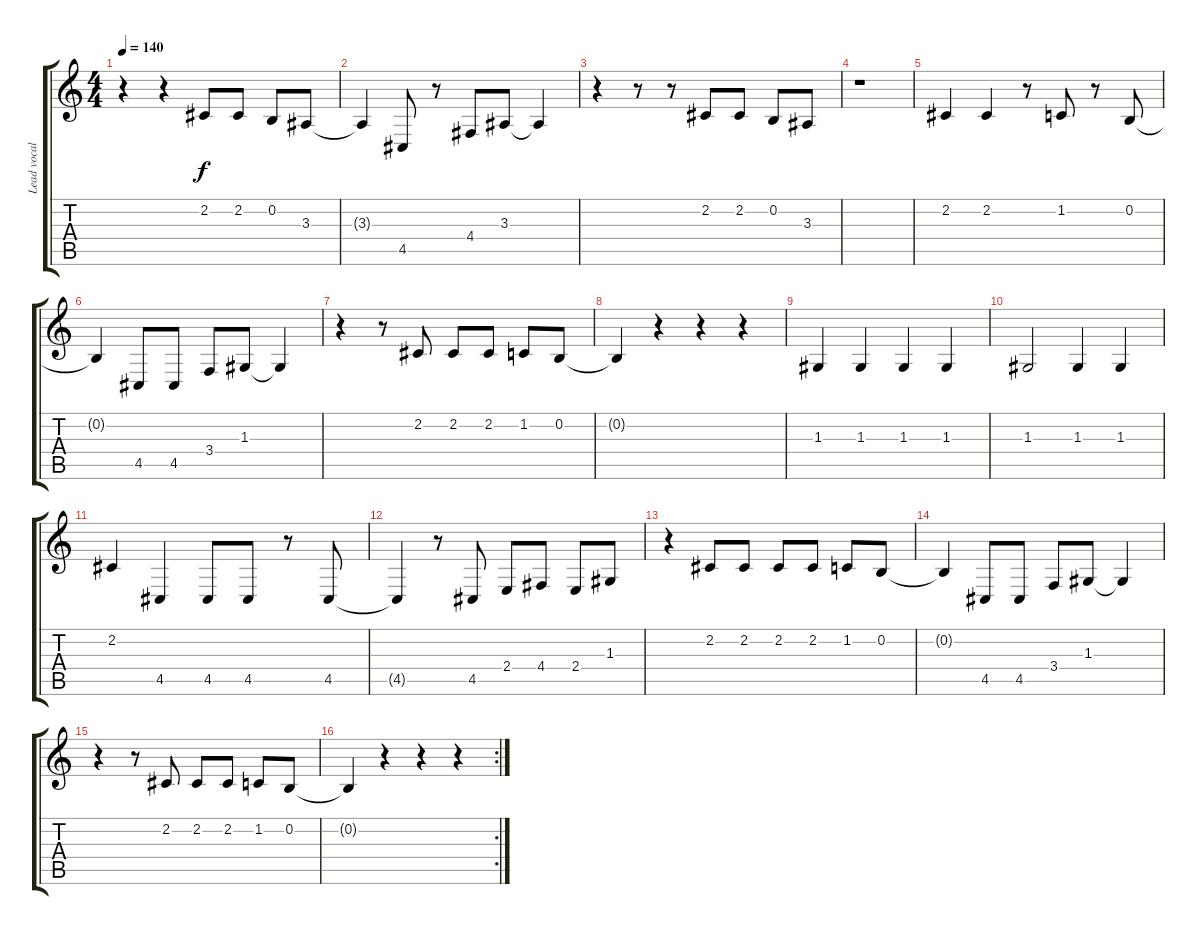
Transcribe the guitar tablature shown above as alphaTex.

\track ("Lead vocal" "Lead vocal") {instrument cello}
\staff {score tabs}
\tuning (E4 B3 G3 D3 A2 E2) {hide}
\ts (4 4)
\tempo 140
\clef g2
\ks c
r.4{dy f} r.4 2.2.8 2.2.8 0.2.8 3.3.8 |
3.3{t}.4 4.5.8 r.8 4.4.8 3.3.8 3.3{t}.4 |
r.4 r.8 r.8 2.2.8 2.2.8 0.2.8 3.3.8 |
r.1 |
2.2.4 2.2.4 r.8 1.2.8 r.8 0.2.8 |
0.2{t}.4 4.5.8 4.5.8 3.4.8 1.3.8 1.3{t}.4 |
r.4 r.8 2.2.8 2.2.8 2.2.8 1.2.8 0.2.8 |
0.2{t}.4 r.4 r.4 r.4 |
1.3.4 1.3.4 1.3.4 1.3.4 |
1.3.2 1.3.4 1.3.4 |
2.2.4 4.5.4 4.5.8 4.5.8 r.8 4.5.8 |
4.5{t}.4 r.8 4.5.8 2.4.8 4.4.8 2.4.8 1.3.8 |
r.4 2.2.8 2.2.8 2.2.8 2.2.8 1.2.8 0.2.8 |
0.2{t}.4 4.5.8 4.5.8 3.4.8 1.3.8 1.3{t}.4 |
r.4 r.8 2.2.8 2.2.8 2.2.8 1.2.8 0.2.8 |
\rc 2
0.2{t}.4 r.4 r.4 r.4
